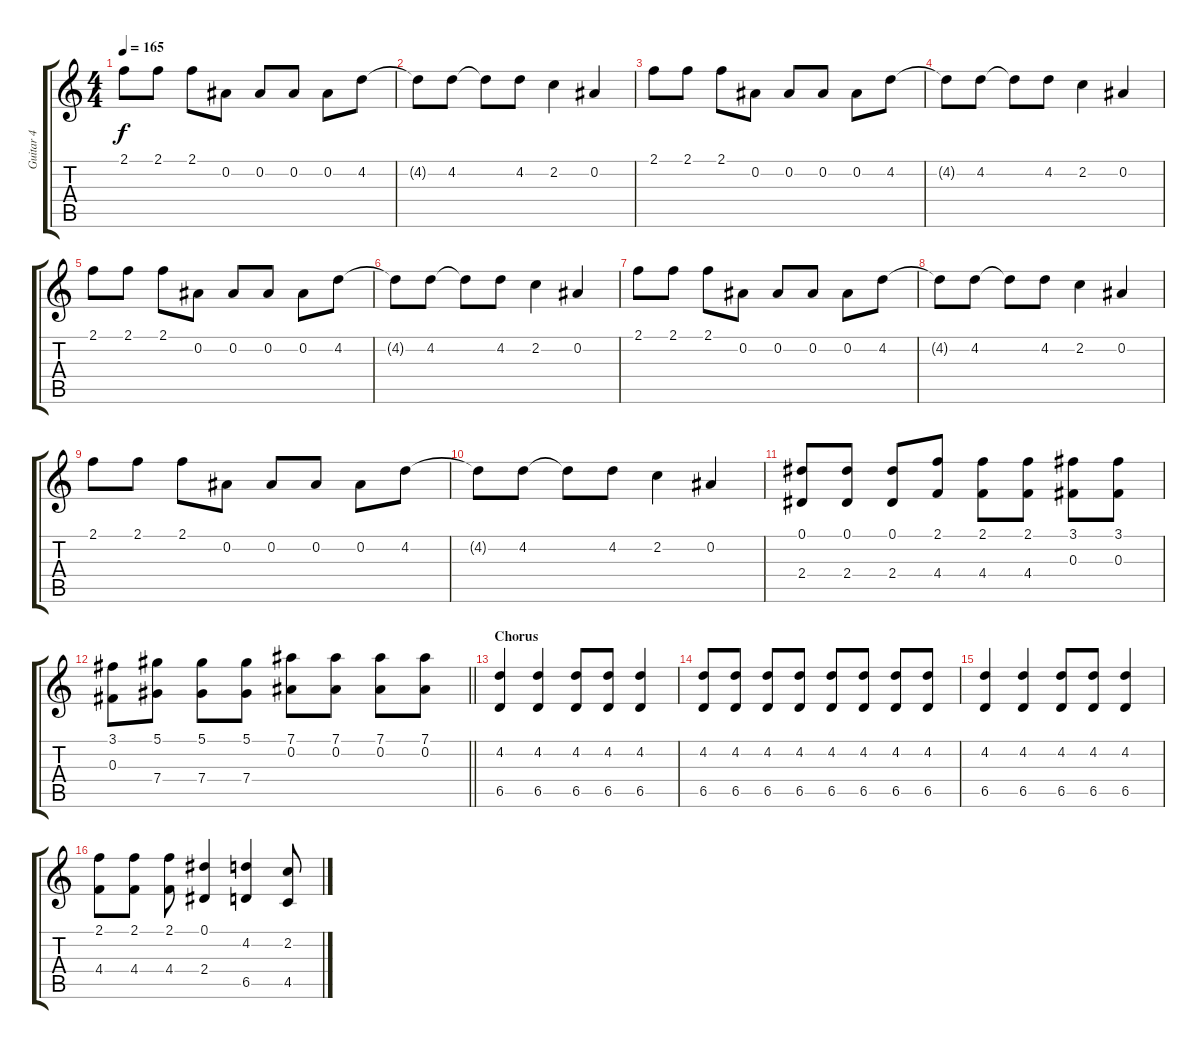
\track ("Guitar 4" "Guitar 4") {instrument overdrivenguitar}
\staff {score tabs}
\tuning (Eb4 Bb3 Gb3 Db3 Ab2 Eb2) {hide}
\ts (4 4)
\tempo 165
\clef g2
\ks c
2.1.8{dy f} 2.1.8 2.1.8 0.2.8 0.2.8 0.2.8 0.2.8 4.2.8 |
4.2{t}.8 4.2.8 4.2{t}.8 4.2.8 2.2.4 0.2.4 |
2.1.8 2.1.8 2.1.8 0.2.8 0.2.8 0.2.8 0.2.8 4.2.8 |
4.2{t}.8 4.2.8 4.2{t}.8 4.2.8 2.2.4 0.2.4 |
2.1.8 2.1.8 2.1.8 0.2.8 0.2.8 0.2.8 0.2.8 4.2.8 |
4.2{t}.8 4.2.8 4.2{t}.8 4.2.8 2.2.4 0.2.4 |
2.1.8 2.1.8 2.1.8 0.2.8 0.2.8 0.2.8 0.2.8 4.2.8 |
4.2{t}.8 4.2.8 4.2{t}.8 4.2.8 2.2.4 0.2.4 |
2.1.8 2.1.8 2.1.8 0.2.8 0.2.8 0.2.8 0.2.8 4.2.8 |
4.2{t}.8 4.2.8 4.2{t}.8 4.2.8 2.2.4 0.2.4 |
(0.1 2.4).8{volume 13 instrument overdrivenguitar} (0.1 2.4).8 (0.1 2.4).8 (2.1 4.4).8 (2.1 4.4).8 (2.1 4.4).8 (3.1 0.3).8 (3.1 0.3).8 |
\barLineRight lightlight
(3.1 0.3).8 (5.1 7.4).8 (5.1 7.4).8 (5.1 7.4).8 (7.1 0.2).8 (7.1 0.2).8 (7.1 0.2).8 (7.1 0.2).8 |
\section ("" "Chorus")
(4.2 6.5).4{volume 13 balance 8} (4.2 6.5).4 (4.2 6.5).8 (4.2 6.5).8 (4.2 6.5).4 |
(4.2 6.5).8 (4.2 6.5).8 (4.2 6.5).8 (4.2 6.5).8 (4.2 6.5).8 (4.2 6.5).8 (4.2 6.5).8 (4.2 6.5).8 |
(4.2 6.5).4 (4.2 6.5).4 (4.2 6.5).8 (4.2 6.5).8 (4.2 6.5).4 |
(2.1 4.4).8 (2.1 4.4).8 (2.1 4.4).8 (0.1 2.4).4 (4.2 6.5).4 (2.2 4.5).8
